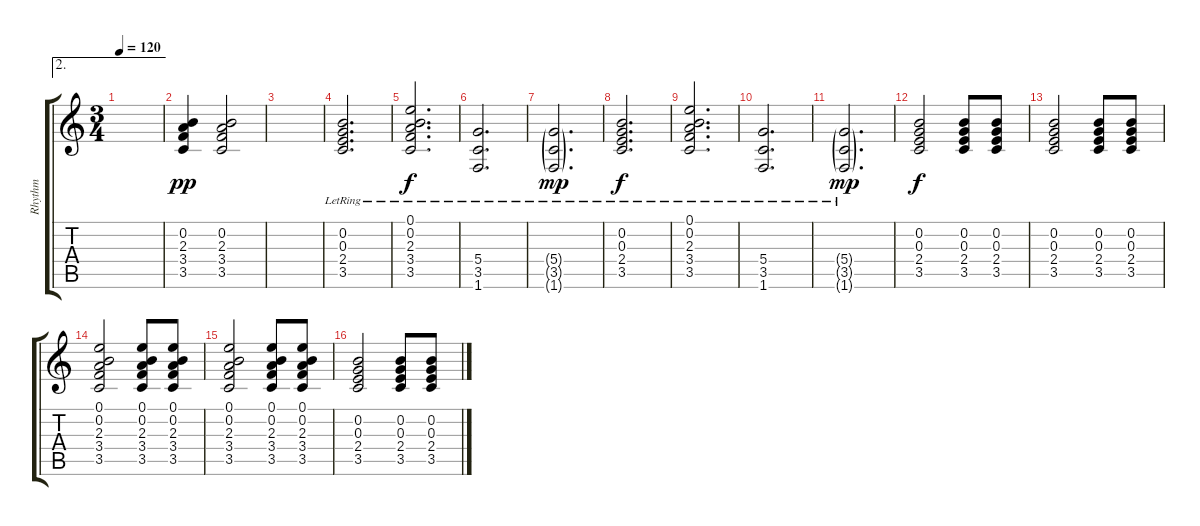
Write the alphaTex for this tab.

\track ("Rhythm" "Rhythm") {instrument acousticguitarsteel}
\staff {score tabs}
\tuning (E4 B3 G3 D3 A2 E2) {hide}
\ae 2
\ts (3 4)
\tempo 120
\clef g2
\ks c
|
(0.2 2.3 3.4 3.5).4{dy pp} (0.2 2.3 3.4 3.5).2 |
|
(0.2 0.3{lr} 2.4 3.5{lr}).2{d} |
(0.1 0.2 2.3 3.4 3.5{lr}).2{d dy f} |
(5.4 3.5{lr} 1.6).2{d} |
(5.4{g} 3.5{g lr} 1.6{g}).2{d dy mp} |
(0.2 0.3 2.4 3.5{lr}).2{d dy f} |
(0.1 0.2 2.3 3.4 3.5{lr}).2{d} |
(5.4 3.5 1.6{lr}).2{d} |
(5.4{g} 3.5{g lr} 1.6{g}).2{d dy mp} |
(0.2 0.3 2.4 3.5).2{dy f} (0.2 0.3 2.4 3.5).8 (0.2 0.3 2.4 3.5).8 |
(0.2 0.3 2.4 3.5).2 (0.2 0.3 2.4 3.5).8 (0.2 0.3 2.4 3.5).8 |
(0.1 0.2 2.3 3.4 3.5).2 (0.1 0.2 2.3 3.4 3.5).8 (0.1 0.2 2.3 3.4 3.5).8 |
(0.1 0.2 2.3 3.4 3.5).2 (0.1 0.2 2.3 3.4 3.5).8 (0.1 0.2 2.3 3.4 3.5).8 |
(0.2 0.3 2.4 3.5).2 (0.2 0.3 2.4 3.5).8 (0.2 0.3 2.4 3.5).8
